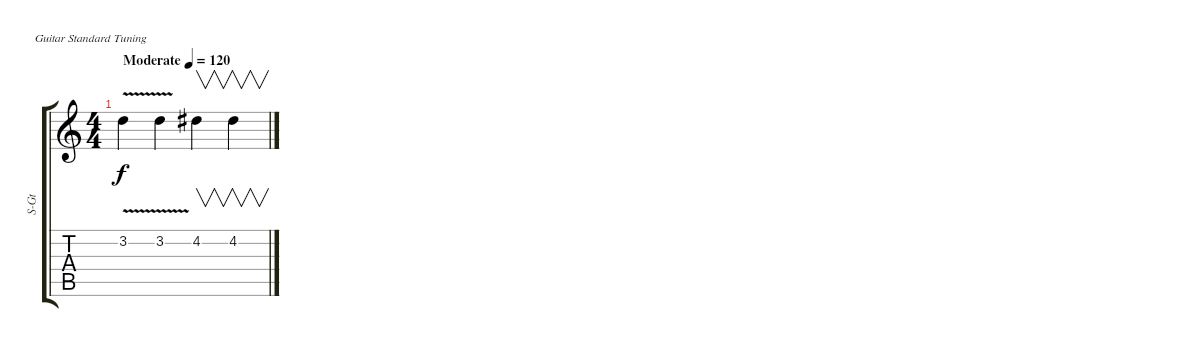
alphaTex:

\bracketExtendMode groupsimilarinstruments
\otherSystemsTrackNameOrientation horizontal
\track ("Track 1" "S-Gt") {instrument acousticguitarsteel}
\staff {score tabs}
\tuning (E4 B3 G3 D3 A2 E2)
\ts (4 4)
\beaming (8 2 2 2 2)
\tempo (120 "Moderate")
\clef g2
\ks c
3.2{v}.4{dy f instrument acousticguitarsteel beam Down} 3.2{v}.4{beam Down} 4.2{acc #}.4{v beam Down} 4.2{acc #}.4{v beam Down}
